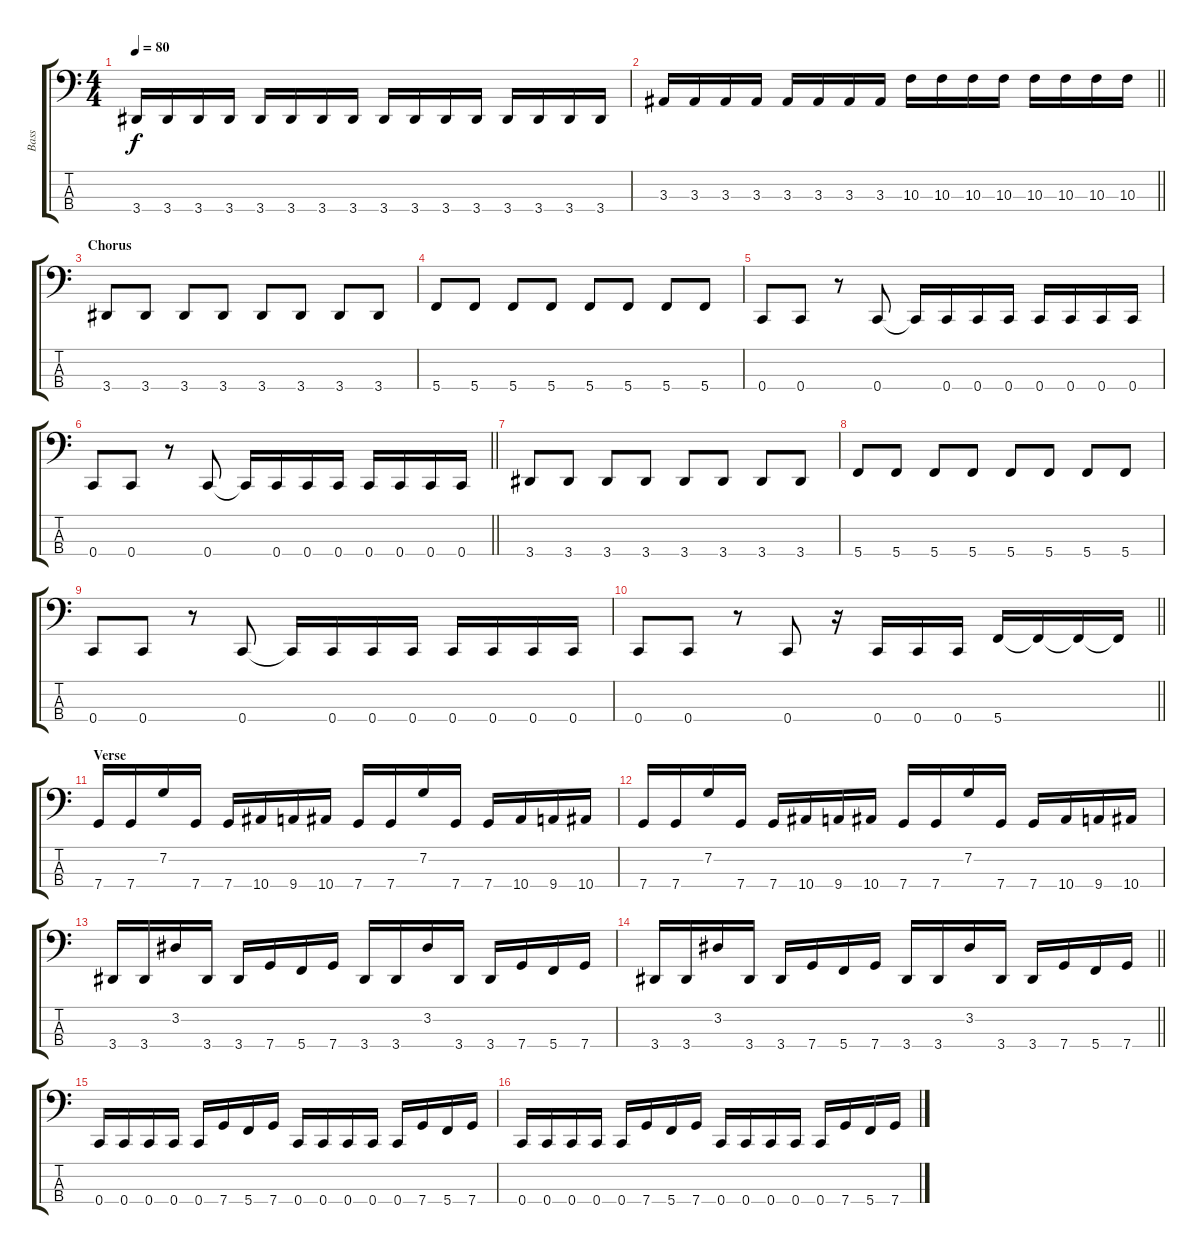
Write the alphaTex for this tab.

\track ("Bass" "Bass") {instrument electricbassfinger}
\staff {score tabs}
\tuning (F2 C2 G1 C1) {hide}
\ts (4 4)
\tempo 80
\clef f4
\ks c
3.4.16{dy f} 3.4.16 3.4.16 3.4.16 3.4.16 3.4.16 3.4.16 3.4.16 3.4.16 3.4.16 3.4.16 3.4.16 3.4.16 3.4.16 3.4.16 3.4.16 |
\barLineRight lightlight
3.3.16 3.3.16 3.3.16 3.3.16 3.3.16 3.3.16 3.3.16 3.3.16 10.3.16 10.3.16 10.3.16 10.3.16 10.3.16 10.3.16 10.3.16 10.3.16 |
\section ("" "Chorus")
3.4.8 3.4.8 3.4.8 3.4.8 3.4.8 3.4.8 3.4.8 3.4.8 |
5.4.8 5.4.8 5.4.8 5.4.8 5.4.8 5.4.8 5.4.8 5.4.8 |
0.4.8 0.4.8 r.8 0.4.8 0.4{t}.16 0.4.16 0.4.16 0.4.16 0.4.16 0.4.16 0.4.16 0.4.16 |
\barLineRight lightlight
0.4.8 0.4.8 r.8 0.4.8 0.4{t}.16 0.4.16 0.4.16 0.4.16 0.4.16 0.4.16 0.4.16 0.4.16 |
3.4.8 3.4.8 3.4.8 3.4.8 3.4.8 3.4.8 3.4.8 3.4.8 |
5.4.8 5.4.8 5.4.8 5.4.8 5.4.8 5.4.8 5.4.8 5.4.8 |
0.4.8 0.4.8 r.8 0.4.8 0.4{t}.16 0.4.16 0.4.16 0.4.16 0.4.16 0.4.16 0.4.16 0.4.16 |
\barLineRight lightlight
0.4.8 0.4.8 r.8 0.4.8 r.16 0.4.16 0.4.16 0.4.16 5.4.16 5.4{t}.16 5.4{t}.16 5.4{t}.16 |
\section ("" "Verse")
7.4.16 7.4.16 7.2.16 7.4.16 7.4.16 10.4.16 9.4.16 10.4.16 7.4.16 7.4.16 7.2.16 7.4.16 7.4.16 10.4.16 9.4.16 10.4.16 |
7.4.16 7.4.16 7.2.16 7.4.16 7.4.16 10.4.16 9.4.16 10.4.16 7.4.16 7.4.16 7.2.16 7.4.16 7.4.16 10.4.16 9.4.16 10.4.16 |
3.4.16 3.4.16 3.2.16 3.4.16 3.4.16 7.4.16 5.4.16 7.4.16 3.4.16 3.4.16 3.2.16 3.4.16 3.4.16 7.4.16 5.4.16 7.4.16 |
\barLineRight lightlight
3.4.16 3.4.16 3.2.16 3.4.16 3.4.16 7.4.16 5.4.16 7.4.16 3.4.16 3.4.16 3.2.16 3.4.16 3.4.16 7.4.16 5.4.16 7.4.16 |
0.4.16 0.4.16 0.4.16 0.4.16 0.4.16 7.4.16 5.4.16 7.4.16 0.4.16 0.4.16 0.4.16 0.4.16 0.4.16 7.4.16 5.4.16 7.4.16 |
0.4.16 0.4.16 0.4.16 0.4.16 0.4.16 7.4.16 5.4.16 7.4.16 0.4.16 0.4.16 0.4.16 0.4.16 0.4.16 7.4.16 5.4.16 7.4.16
